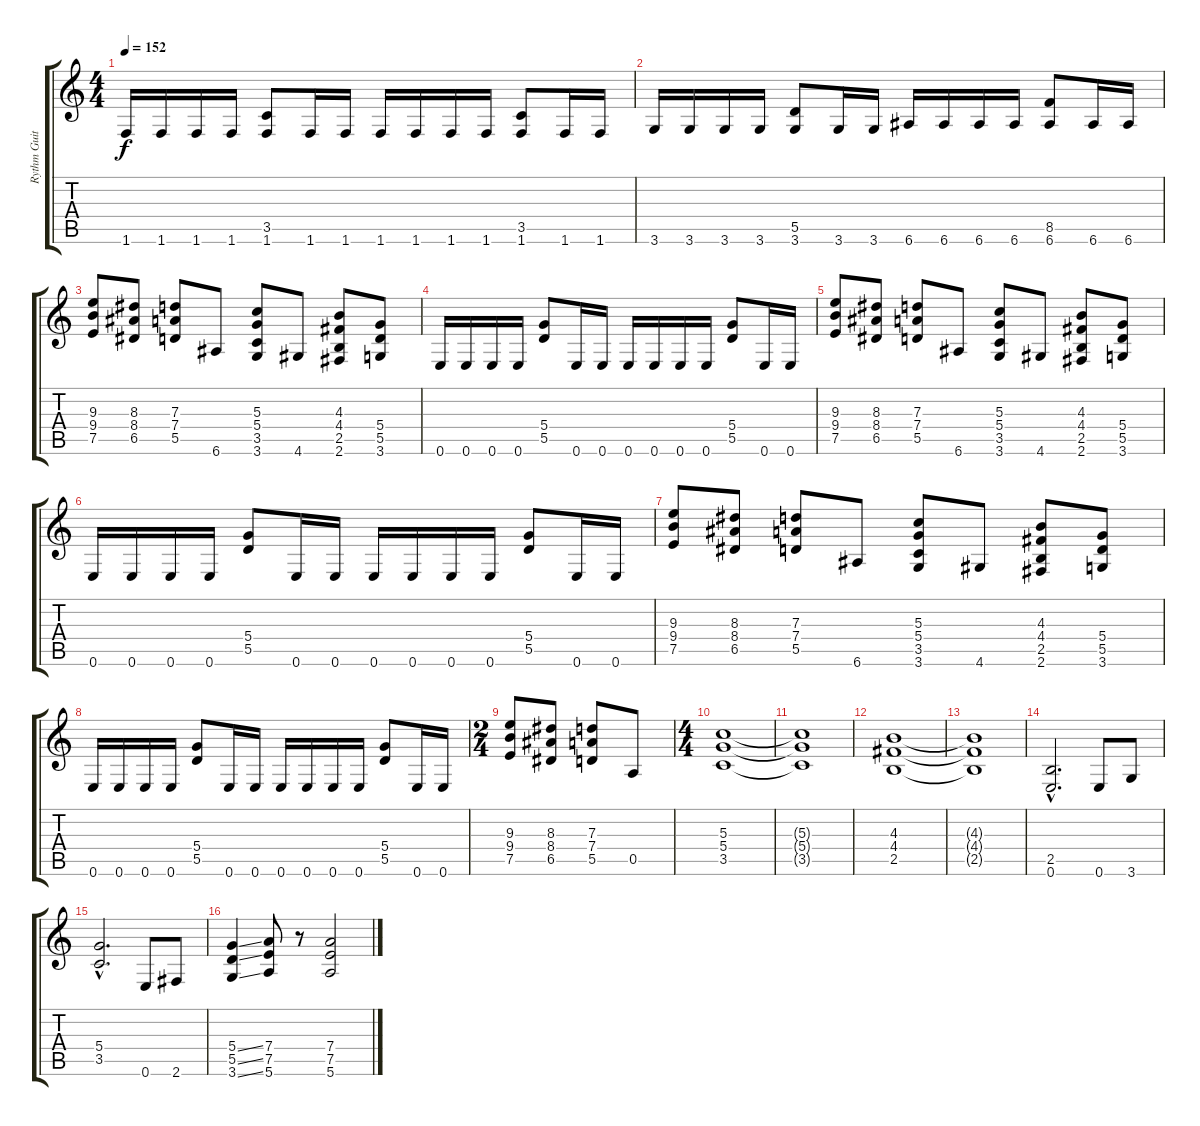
\track ("Rythm Guitar" "Rythm Guit") {instrument distortionguitar}
\staff {score tabs}
\tuning (E4 B3 G3 D3 A2 E2) {hide}
\ts (4 4)
\tempo 152
\clef g2
\ks c
1.6.16{dy f} 1.6.16 1.6.16 1.6.16 (3.5 1.6).8 1.6.16 1.6.16 1.6.16 1.6.16 1.6.16 1.6.16 (3.5 1.6).8 1.6.16 1.6.16 |
3.6.16 3.6.16 3.6.16 3.6.16 (5.5 3.6).8 3.6.16 3.6.16 6.6.16 6.6.16 6.6.16 6.6.16 (8.5 6.6).8 6.6.16 6.6.16 |
(9.3 9.4 7.5).8 (8.3 8.4 6.5).8 (7.3 7.4 5.5).8 6.6.8 (5.3 5.4 3.5 3.6).8 4.6.8 (4.3 4.4 2.5 2.6).8 (5.4 5.5 3.6).8 |
0.6.16 0.6.16 0.6.16 0.6.16 (5.4 5.5).8 0.6.16 0.6.16 0.6.16 0.6.16 0.6.16 0.6.16 (5.4 5.5).8 0.6.16 0.6.16 |
(9.3 9.4 7.5).8 (8.3 8.4 6.5).8 (7.3 7.4 5.5).8 6.6.8 (5.3 5.4 3.5 3.6).8 4.6.8 (4.3 4.4 2.5 2.6).8 (5.4 5.5 3.6).8 |
0.6.16 0.6.16 0.6.16 0.6.16 (5.4 5.5).8 0.6.16 0.6.16 0.6.16 0.6.16 0.6.16 0.6.16 (5.4 5.5).8 0.6.16 0.6.16 |
(9.3 9.4 7.5).8 (8.3 8.4 6.5).8 (7.3 7.4 5.5).8 6.6.8 (5.3 5.4 3.5 3.6).8 4.6.8 (4.3 4.4 2.5 2.6).8 (5.4 5.5 3.6).8 |
0.6.16 0.6.16 0.6.16 0.6.16 (5.4 5.5).8 0.6.16 0.6.16 0.6.16 0.6.16 0.6.16 0.6.16 (5.4 5.5).8 0.6.16 0.6.16 |
\ts (2 4)
(9.3 9.4 7.5).8 (8.3 8.4 6.5).8 (7.3 7.4 5.5).8 0.5.8 |
\ts (4 4)
(5.3 5.4 3.5).1 |
(5.3{t} 5.4{t} 3.5{t}).1 |
(4.3 4.4 2.5).1 |
(4.3{t} 4.4{t} 2.5{t}).1 |
(2.5{hac} 0.6{hac}).2{d} 0.6.8 3.6.8 |
(5.4{hac} 3.5{hac}).2{d} 0.6.8 2.6.8 |
(5.4{ss} 5.5{ss} 3.6{ss}).4 (7.4 7.5 5.6).8 r.8 (7.4 7.5 5.6).2
